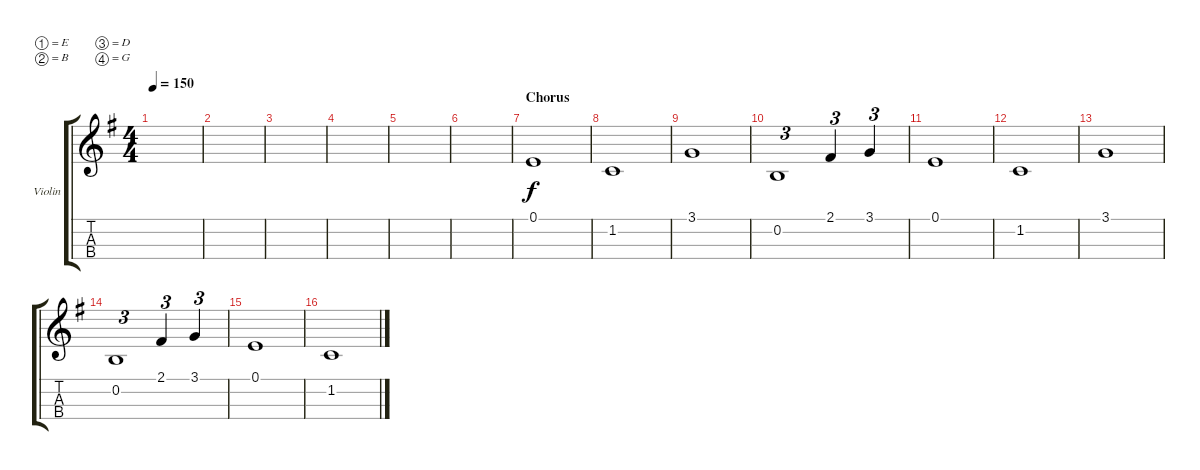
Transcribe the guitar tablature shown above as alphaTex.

\defaultSystemsLayout 4
\bracketExtendMode groupsimilarinstruments
\firstSystemTrackNameOrientation horizontal
\otherSystemsTrackNameOrientation horizontal
\track ("Violin" "Violin") {instrument violin}
\staff {score tabs}
\tuning (E4 B3 D3 G3)
\ts (4 4)
\tempo 150
\clef g2
\ks eminor
|
|
|
|
|
|
\section ("" "Chorus")
0.1.1 |
1.2.1 |
3.1.1 |
0.2.1{tu (3 2)} 2.1.4{tu (3 2)} 3.1.4{tu (3 2)} |
0.1.1 |
1.2.1 |
3.1.1 |
0.2.1{tu (3 2)} 2.1.4{tu (3 2)} 3.1.4{tu (3 2)} |
0.1.1 |
1.2.1
